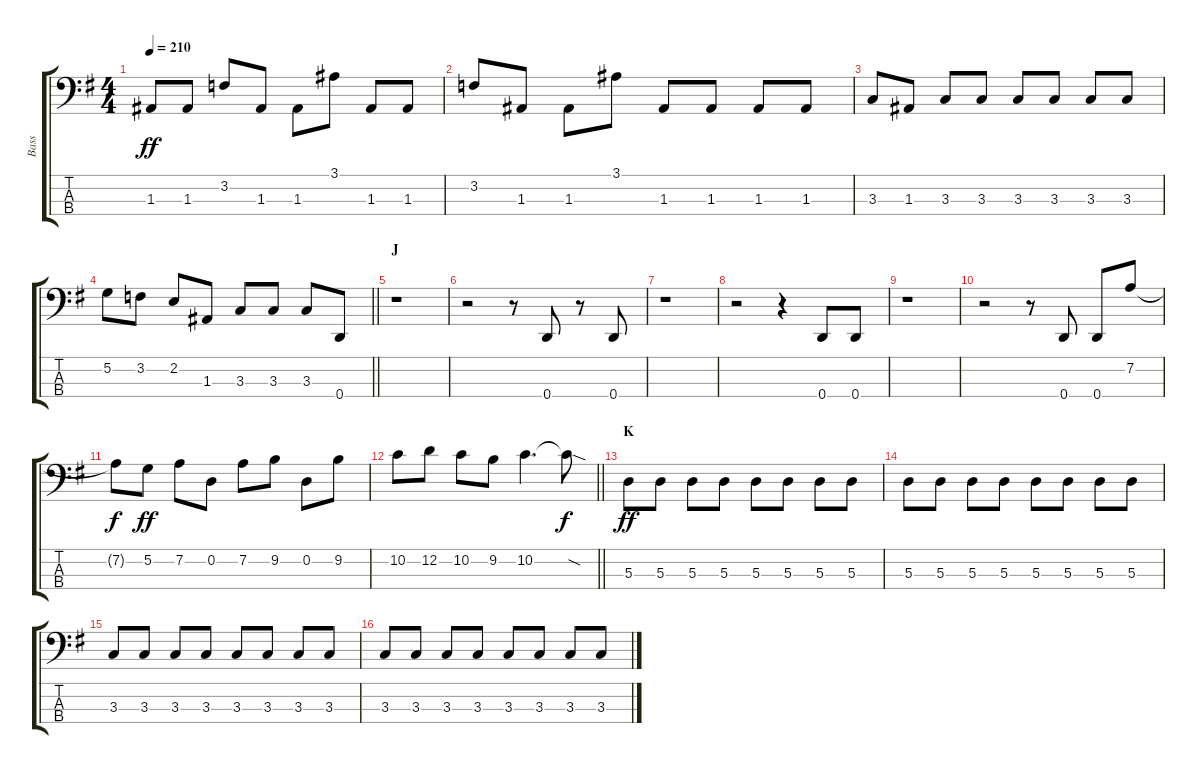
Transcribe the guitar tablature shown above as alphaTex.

\track ("Bass" "Bass") {instrument electricbasspick}
\staff {score tabs}
\tuning (G2 D2 A1 D1) {hide}
\ts (4 4)
\tempo 210
\clef f4
\ks g
1.3.8{dy ff} 1.3.8 3.2.8 1.3.8 1.3.8 3.1.8 1.3.8 1.3.8 |
3.2.8 1.3.8 1.3.8 3.1.8 1.3.8 1.3.8 1.3.8 1.3.8 |
3.3.8 1.3.8 3.3.8 3.3.8 3.3.8 3.3.8 3.3.8 3.3.8 |
\barLineRight lightlight
5.2.8 3.2.8 2.2.8 1.3.8 3.3.8 3.3.8 3.3.8 0.4.8 |
\section ("" "J")
r.1 |
r.2 r.8 0.4.8 r.8 0.4.8 |
r.1 |
r.2 r.4 0.4.8 0.4.8 |
r.1 |
r.2 r.8 0.4.8 0.4.8 7.2.8 |
7.2{t}.8{dy f} 5.2.8{dy ff} 7.2.8 0.2.8 7.2.8 9.2.8 0.2.8 9.2.8 |
\barLineRight lightlight
10.2.8 12.2.8 10.2.8 9.2.8 10.2.4{d} 10.2{sod t}.8{dy f} |
\section ("" "K")
5.3.8{dy ff} 5.3.8 5.3.8 5.3.8 5.3.8 5.3.8 5.3.8 5.3.8 |
5.3.8 5.3.8 5.3.8 5.3.8 5.3.8 5.3.8 5.3.8 5.3.8 |
3.3.8 3.3.8 3.3.8 3.3.8 3.3.8 3.3.8 3.3.8 3.3.8 |
3.3.8 3.3.8 3.3.8 3.3.8 3.3.8 3.3.8 3.3.8 3.3.8
